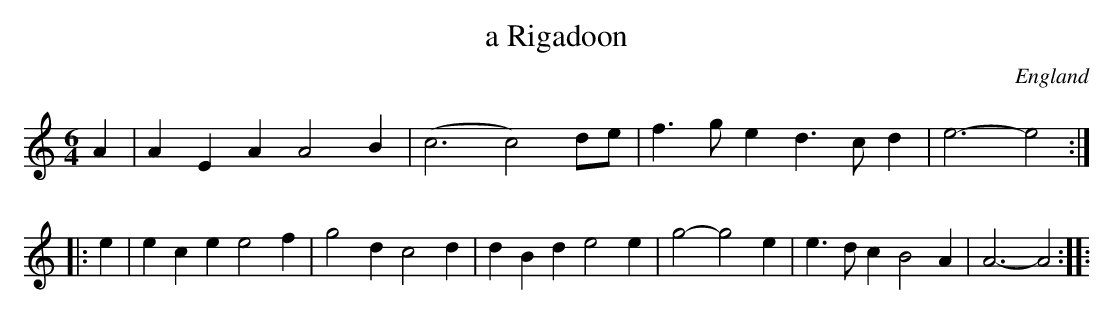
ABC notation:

X:1
T:a Rigadoon
L:1/4
M:6/4
O:England
K:A min
A |\
AEA A2B | (c3 c2)d/e/ | f>ge d>cd | e3-e2 ::
e |\
ece e2f | g2d c2d | dBd e2e | g2-g2e | e>dc B2A | A3-A2 ::
